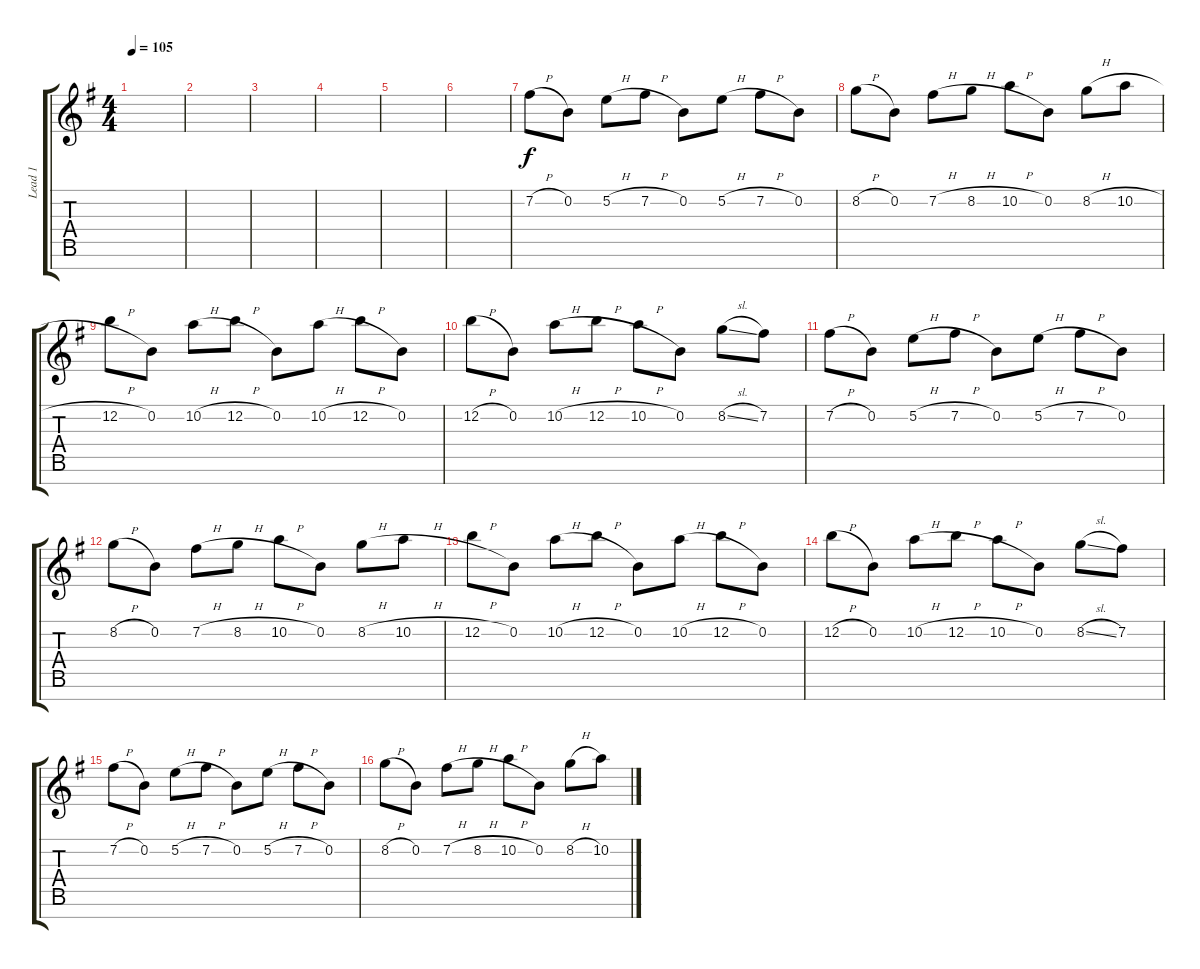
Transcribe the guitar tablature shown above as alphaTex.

\track ("Lead 1" "Lead 1") {instrument distortionguitar}
\staff {score tabs}
\tuning (E4 B3 G3 D3 A2 E2 B1) {hide}
\ts (4 4)
\tempo 105
\clef g2
\ks eminor
|
|
|
|
|
|
7.2{h}.8{volume 10} 0.2.8 5.2{h}.8 7.2{h}.8 0.2.8 5.2{h}.8 7.2{h}.8 0.2.8 |
8.2{h}.8 0.2.8 7.2{h}.8 8.2{h}.8 10.2{h}.8 0.2.8 8.2{h}.8 10.2{h}.8 |
12.2{h}.8 0.2.8 10.2{h}.8 12.2{h}.8 0.2.8 10.2{h}.8 12.2{h}.8 0.2.8 |
12.2{h}.8 0.2.8 10.2{h}.8 12.2{h}.8 10.2{h}.8 0.2.8 8.2{sl}.8 7.2.8 |
7.2{h}.8 0.2.8 5.2{h}.8 7.2{h}.8 0.2.8 5.2{h}.8 7.2{h}.8 0.2.8 |
8.2{h}.8 0.2.8 7.2{h}.8 8.2{h}.8 10.2{h}.8 0.2.8 8.2{h}.8 10.2{h}.8 |
12.2{h}.8 0.2.8 10.2{h}.8 12.2{h}.8 0.2.8 10.2{h}.8 12.2{h}.8 0.2.8 |
12.2{h}.8 0.2.8 10.2{h}.8 12.2{h}.8 10.2{h}.8 0.2.8 8.2{sl}.8 7.2.8 |
7.2{h}.8 0.2.8 5.2{h}.8 7.2{h}.8 0.2.8 5.2{h}.8 7.2{h}.8 0.2.8 |
8.2{h}.8 0.2.8 7.2{h}.8 8.2{h}.8 10.2{h}.8 0.2.8 8.2{h}.8 10.2{h}.8
